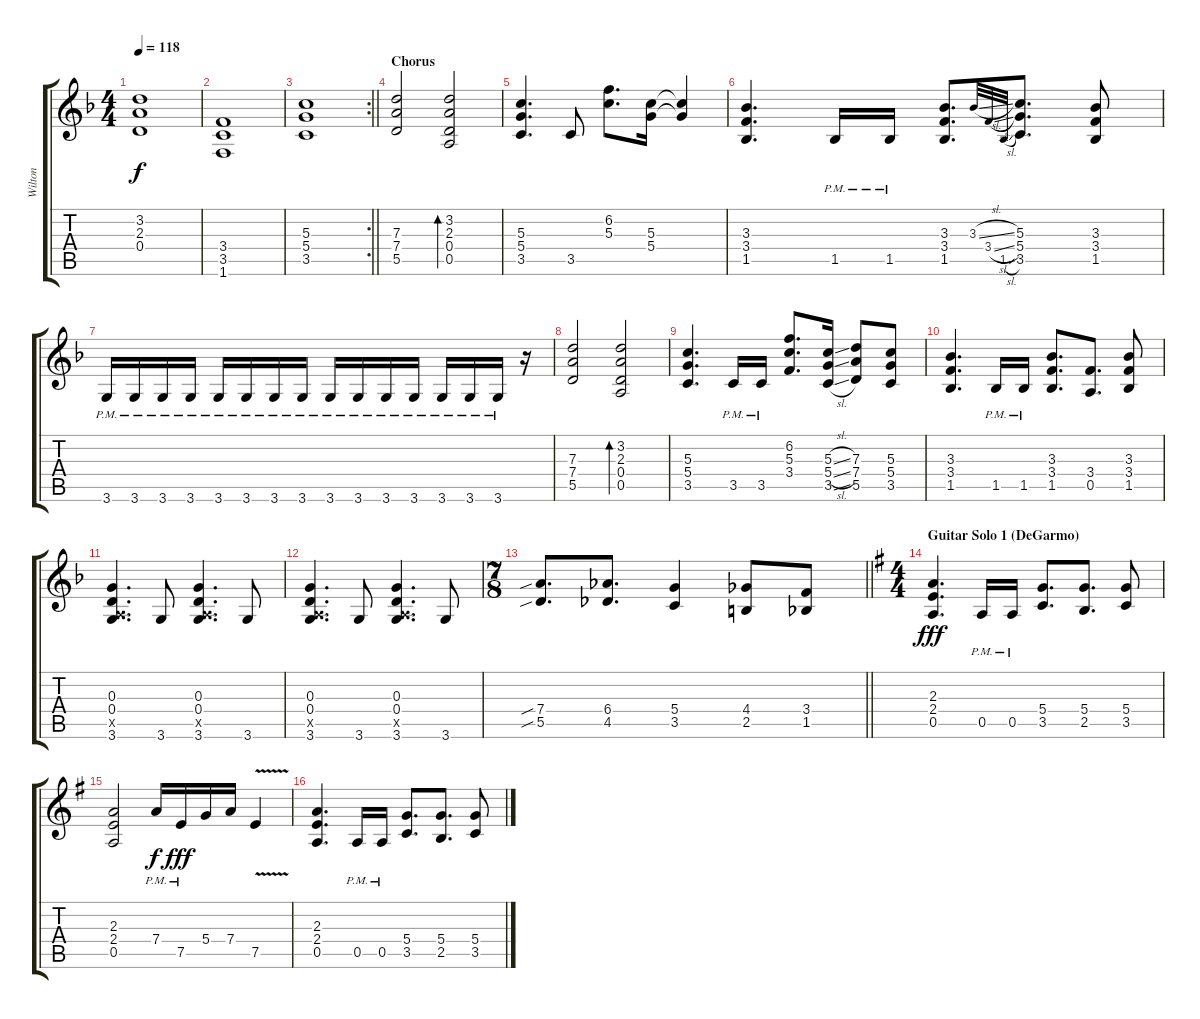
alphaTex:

\track ("Wilton" "Wilton") {instrument distortionguitar}
\staff {score tabs}
\tuning (E4 B3 G3 D3 A2 E2) {hide}
\ts (4 4)
\tempo 118
\clef g2
\ks f
(3.2 2.3 0.4).1{dy f} |
(3.4 3.5 1.6).1 |
\rc 2
\barLineRight lightlight
(5.3 5.4 3.5).1 |
\section ("" "Chorus")
(7.3 7.4 5.5).2 (3.2 2.3 0.4 0.5).2{bd 480} |
(5.3 5.4 3.5).4{d} 3.5.8 (6.2 5.3).8{d} (5.3 5.4).16 (5.3{t} 5.4{t}).4 |
(3.3 3.4 1.5).4{d} 1.5{pm}.16 1.5{pm}.16 (3.3 3.4 1.5).8{d} 3.3{sl}.32{gr onbeat} 3.4{sl}.32{gr onbeat} 1.5{sl}.32{gr onbeat} (5.3 5.4 3.5).8{d} (3.3 3.4 1.5).8 |
3.6{pm}.16 3.6{pm}.16 3.6{pm}.16 3.6{pm}.16 3.6{pm}.16 3.6{pm}.16 3.6{pm}.16 3.6{pm}.16 3.6{pm}.16 3.6{pm}.16 3.6{pm}.16 3.6{pm}.16 3.6{pm}.16 3.6{pm}.16 3.6{pm}.16 r.16 |
(7.3 7.4 5.5).2 (3.2 2.3 0.4 0.5).2{bd 480} |
(5.3 5.4 3.5).4{d} 3.5{pm}.16 3.5{pm}.16 (6.2 5.3 3.4).8{d} (5.3{sl} 5.4{sl} 3.5{sl}).16 (7.3 7.4 5.5).8 (5.3 5.4 3.5).8 |
(3.3 3.4 1.5).4{d} 1.5{pm}.16 1.5{pm}.16 (3.3 3.4 1.5).8{d} (3.4 0.5).8{d} (3.3 3.4 1.5).8 |
(0.3 0.4 0.5{x} 3.6).4{d} 3.6.8 (0.3 0.4 0.5{x} 3.6).4{d} 3.6.8 |
(0.3 0.4 0.5{x} 3.6).4{d} 3.6.8 (0.3 0.4 0.5{x} 3.6).4{d} 3.6.8 |
\ts (7 8)
\barLineRight lightlight
(7.4{sib} 5.5{sib}).8{d} (6.4 4.5).8{d} (5.4 3.5).4 (4.4 2.5).8 (3.4 1.5).8 |
\ts (4 4)
\section ("" "Guitar Solo 1 (DeGarmo)")
\ks g
(2.3 2.4 0.5).4{d dy fff} 0.5{pm}.16 0.5{pm}.16 (5.4 3.5).8{d} (5.4 2.5).8{d} (5.4 3.5).8 |
(2.3 2.4 0.5).2 7.4{pm}.16{dy f} 7.5{pm}.16{dy fff} 5.4.16 7.4.16 7.5{v}.4 |
(2.3 2.4 0.5).4{d} 0.5{pm}.16 0.5{pm}.16 (5.4 3.5).8{d} (5.4 2.5).8{d} (5.4 3.5).8
